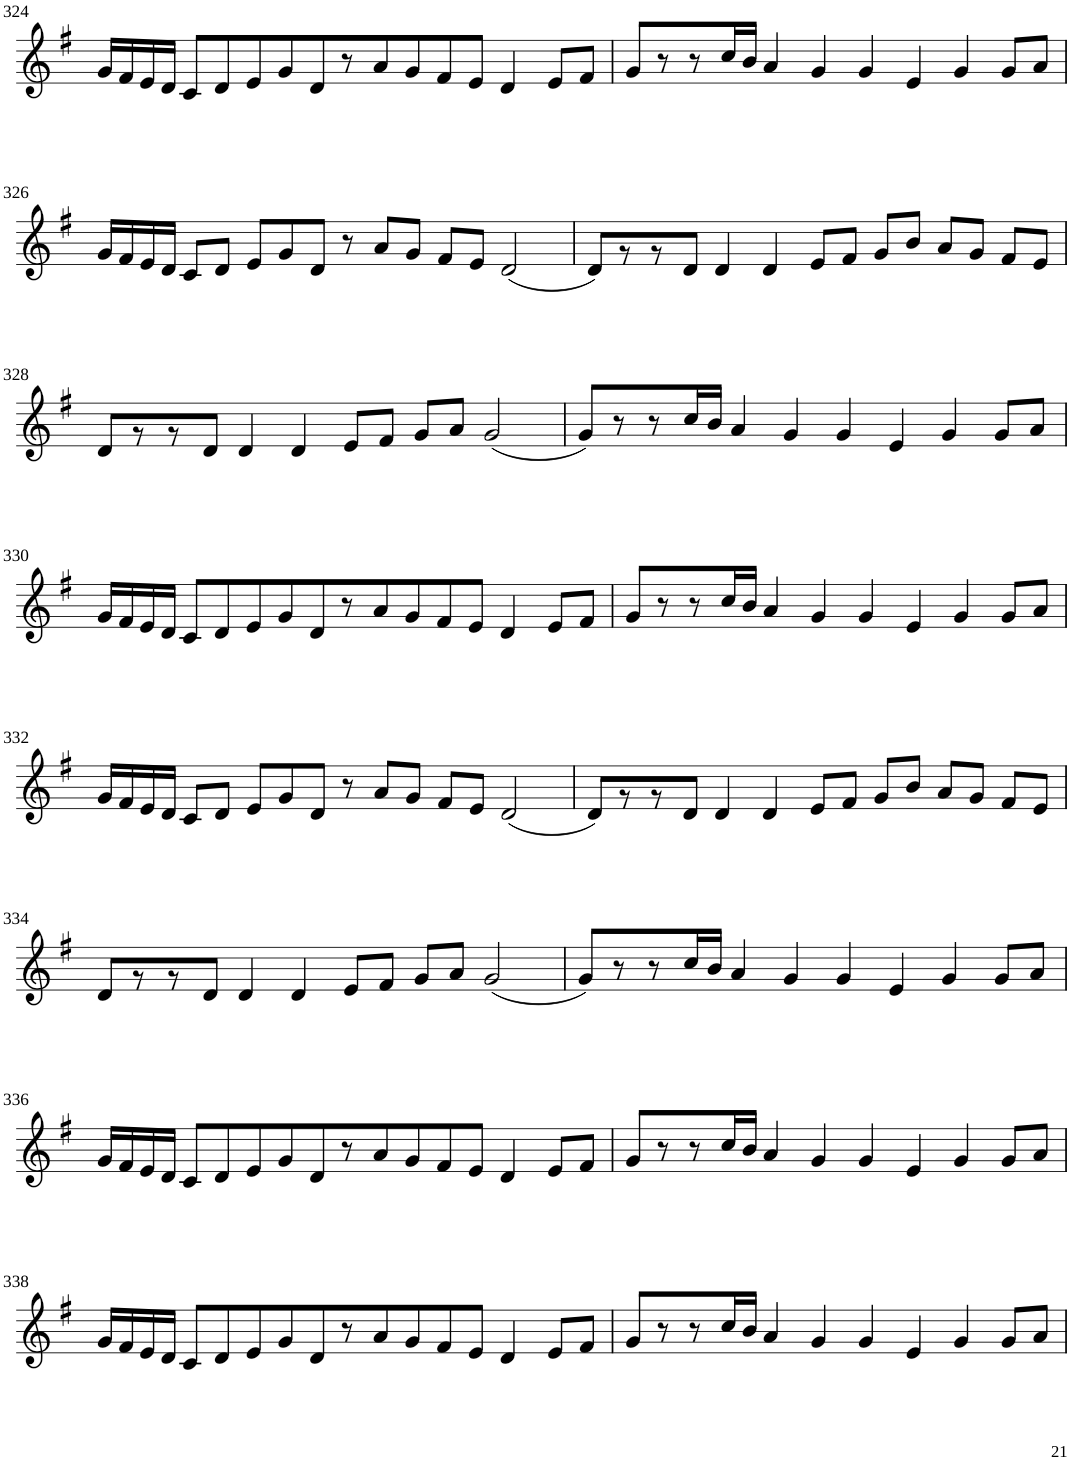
**kern
*part1
*staff1
*I"Violin
!!LO:PB:g=z
*clefG2
*k[f#]
*G:
*M8/4
=324
16g/LL
16f#/
16e/
16d/JJ
8c/L
8d/
8e/
8g/
8d/
8r
8a/
8g/
8f#/
8e/J
4d/
8e/L
8f#/J
=325
8g/L
8r
8r
16cc/L
16b/JJ
4a/
4g/
4g/
4e/
4g/
8g/L
8a/J
!!LO:LB:g=z
=326
16g/LL
16f#/
16e/
16d/JJ
8c/L
8d/J
8e/L
8g/
8d/J
8r
8a/L
8g/J
8f#/L
8e/J
(2d/
=327
8d/L)
8r
8r
8d/J
4d/
4d/
8e/L
8f#/J
8g/L
8b/J
8a/L
8g/J
8f#/L
8e/J
!!LO:LB:g=z
=328
8d/L
8r
8r
8d/J
4d/
4d/
8e/L
8f#/J
8g/L
8a/J
(2g/
=329
8g/L)
8r
8r
16cc/L
16b/JJ
4a/
4g/
4g/
4e/
4g/
8g/L
8a/J
!!LO:LB:g=z
=330
16g/LL
16f#/
16e/
16d/JJ
8c/L
8d/
8e/
8g/
8d/
8r
8a/
8g/
8f#/
8e/J
4d/
8e/L
8f#/J
=331
8g/L
8r
8r
16cc/L
16b/JJ
4a/
4g/
4g/
4e/
4g/
8g/L
8a/J
!!LO:LB:g=z
=332
16g/LL
16f#/
16e/
16d/JJ
8c/L
8d/J
8e/L
8g/
8d/J
8r
8a/L
8g/J
8f#/L
8e/J
(2d/
=333
8d/L)
8r
8r
8d/J
4d/
4d/
8e/L
8f#/J
8g/L
8b/J
8a/L
8g/J
8f#/L
8e/J
!!LO:LB:g=z
=334
8d/L
8r
8r
8d/J
4d/
4d/
8e/L
8f#/J
8g/L
8a/J
(2g/
=335
8g/L)
8r
8r
16cc/L
16b/JJ
4a/
4g/
4g/
4e/
4g/
8g/L
8a/J
!!LO:LB:g=z
=336
16g/LL
16f#/
16e/
16d/JJ
8c/L
8d/
8e/
8g/
8d/
8r
8a/
8g/
8f#/
8e/J
4d/
8e/L
8f#/J
=337
8g/L
8r
8r
16cc/L
16b/JJ
4a/
4g/
4g/
4e/
4g/
8g/L
8a/J
!!LO:LB:g=z
=338
16g/LL
16f#/
16e/
16d/JJ
8c/L
8d/
8e/
8g/
8d/
8r
8a/
8g/
8f#/
8e/J
4d/
8e/L
8f#/J
=339
8g/L
8r
8r
16cc/L
16b/JJ
4a/
4g/
4g/
4e/
4g/
8g/L
8a/J
=
*-
